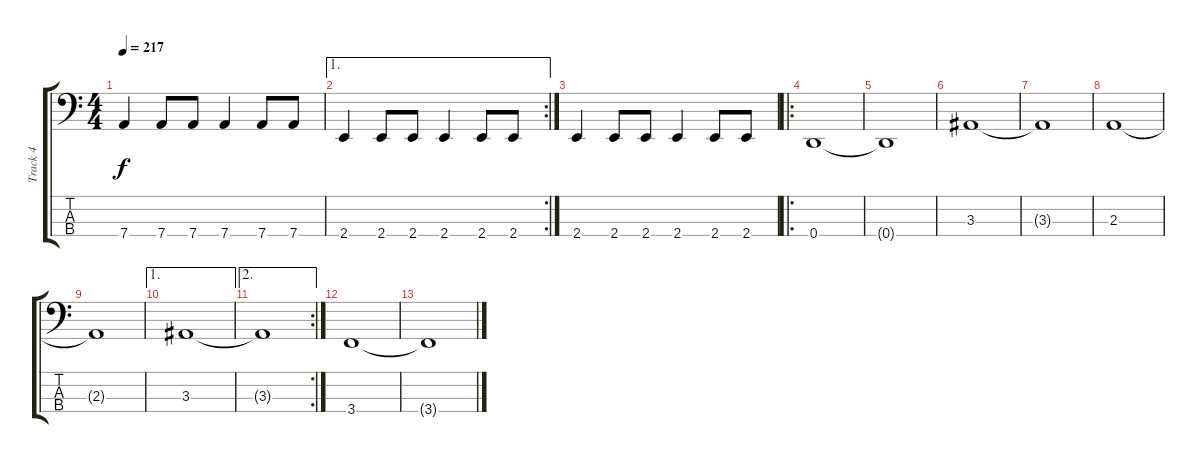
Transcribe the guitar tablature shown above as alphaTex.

\track ("Track 4" "Track 4") {instrument electricbassfinger}
\staff {score tabs}
\tuning (F2 C2 G1 D1) {hide}
\ts (4 4)
\tempo 217
\clef f4
\ks c
7.4.4{dy f} 7.4.8 7.4.8 7.4.4 7.4.8 7.4.8 |
\ae 1
\rc 2
2.4.4 2.4.8 2.4.8 2.4.4 2.4.8 2.4.8 |
2.4.4 2.4.8 2.4.8 2.4.4 2.4.8 2.4.8 |
\ro
0.4.1 |
0.4{t}.1 |
3.3.1 |
3.3{t}.1 |
2.3.1 |
2.3{t}.1 |
\ae 1
3.3.1 |
\ae 2
\rc 2
3.3{t}.1 |
3.4.1 |
3.4{t}.1
